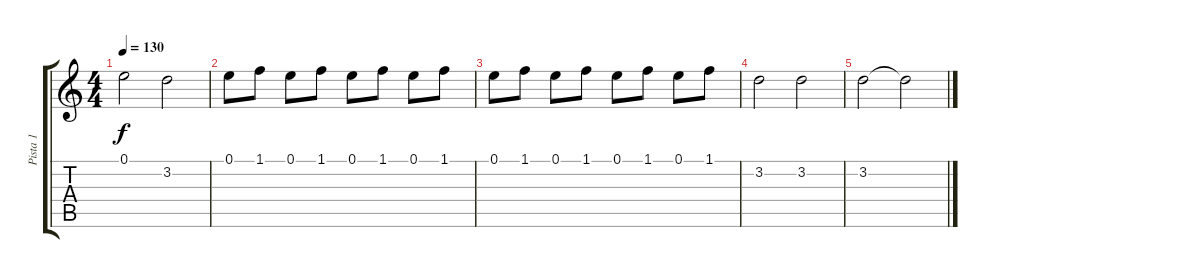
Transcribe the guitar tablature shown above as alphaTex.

\track ("Pista 1" "Pista 1") {instrument overdrivenguitar}
\staff {score tabs}
\tuning (E4 B3 G3 D3 A2 E2) {hide}
\ts (4 4)
\tempo 130
\clef g2
\ks c
0.1.2{dy f} 3.2.2 |
0.1.8 1.1.8 0.1.8 1.1.8 0.1.8 1.1.8 0.1.8 1.1.8 |
0.1.8 1.1.8 0.1.8 1.1.8 0.1.8 1.1.8 0.1.8 1.1.8 |
3.2.2 3.2.2 |
3.2.2 3.2{t}.2
